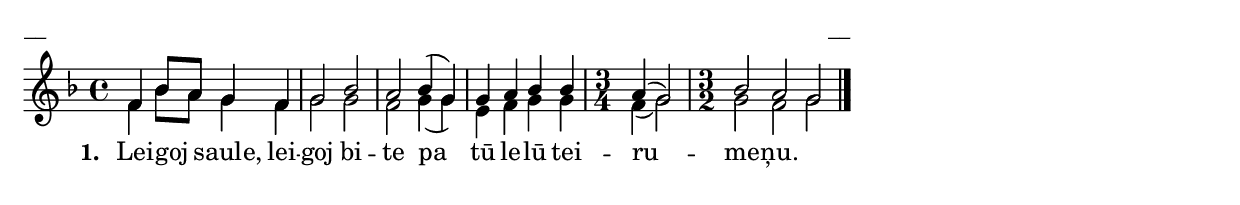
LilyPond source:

\version "2.13.18"

\paper {
line-width = 14\cm
left-margin = 0.4\cm
between-system-padding = 0.1\cm
between-system-space = 0.1\cm
}
% SBTZK, p.39
\layout {
indent = #0
ragged-last = ##f
}


voiceA = \relative c' {
\clef "treble"
\key f \major
\time 4/4
f4 bes8 [a] g4 f | g2 bes | a bes4 (g) |
g4 a bes bes | \time 3/4 a (g2) | \time 3/2 bes a g \bar"|."
}

lyricA = \lyricmode {
\set stanza = "1. "
Lei -- goj saule, lei -- goj bi -- te
pa tū le -- lū tei -- ru -- me -- ņu.
}

voiceB = \relative c' {
\clef "treble"
\key f \major
\time 4/4
f4 bes8 [a] g4 f | g2 g |f g4 (g) |
e4 f g g | \time 3/4 f (g2) | \time 3/2 g f g \bar"|."
}

fullScore = <<
%\new ChordNames { \chordsA }
\new Staff {
<<
\new Voice = "voiceA" { \voiceOne \autoBeamOff \voiceA }
\lyricsto "voiceA" \new Lyrics \lyricA
\new Voice = "voiceB" { \voiceTwo \autoBeamOff \voiceB }
>>
}
>>



\score {
\fullScore
\header { piece = "__" opus = "__" }
}
\markup { \with-color #(x11-color 'white) \sans \smaller "__" }
\score {
\unfoldRepeats
\fullScore
\midi {
\context { \Staff \remove "Staff_performer" }
\context { \Voice \consists "Staff_performer" }
}
}


